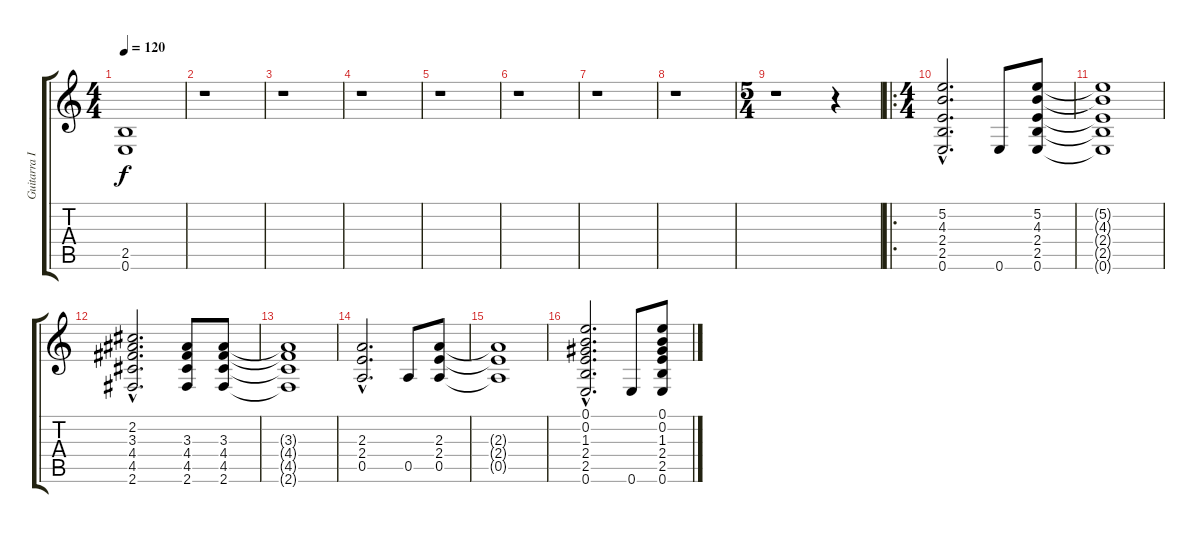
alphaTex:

\track ("Guitarra II" "Guitarra I") {instrument distortionguitar}
\staff {score tabs}
\tuning (E4 B3 G3 D3 A2 E2) {hide}
\ts (4 4)
\tempo 120
\clef g2
\ks c
(2.5{t} 0.6{t}).1{dy f} |
r.1 |
r.1 |
r.1 |
r.1 |
r.1 |
r.1 |
r.1 |
\ts (5 4)
r.1 r.4 |
\ro
\ts (4 4)
(5.2{hac} 4.3{hac} 2.4{hac} 2.5{hac} 0.6{hac}).2{d} 0.6.8 (5.2 4.3 2.4 2.5 0.6).8 |
(5.2{t} 4.3{t} 2.4{t} 2.5{t} 0.6{t}).1 |
(2.2{hac} 3.3{hac} 4.4{hac} 4.5{hac} 2.6{hac}).2{d} (3.3 4.4 4.5 2.6).8 (3.3 4.4 4.5 2.6).8 |
(3.3{t} 4.4{t} 4.5{t} 2.6{t}).1 |
(2.3{hac} 2.4{hac} 0.5{hac}).2{d} 0.5.8 (2.3 2.4 0.5).8 |
(2.3{t} 2.4{t} 0.5{t}).1 |
(0.1{hac} 0.2{hac} 1.3{hac} 2.4{hac} 2.5{hac} 0.6{hac}).2{d} 0.6.8 (0.1 0.2 1.3 2.4 2.5 0.6).8
